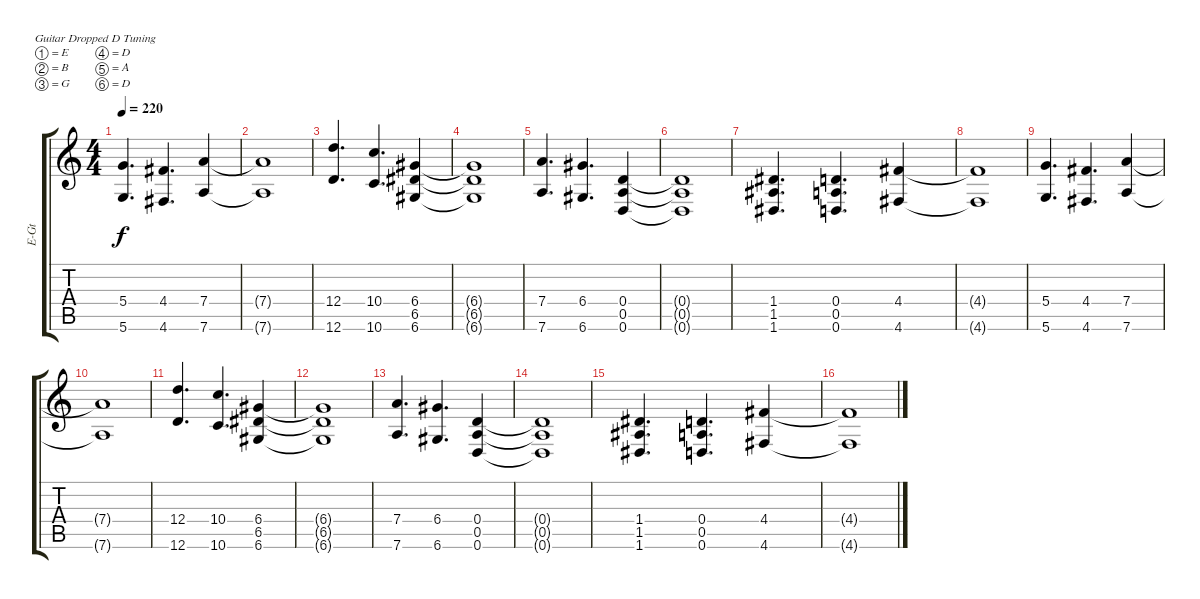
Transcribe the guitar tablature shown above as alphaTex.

\bracketExtendMode groupsimilarinstruments
\otherSystemsTrackNameOrientation horizontal
\track ("Guitar-spare" "E-Gt") {instrument distortionguitar}
\staff {score tabs}
\tuning (E4 B3 G3 D3 A2 D2)
\ts (4 4)
\tempo 220
\clef g2
\ks c
(5.4 5.6).4{d dy f beam Up} (4.4{acc #} 4.6{acc #}).4{d beam Up} (7.4 7.6).4{beam Up} |
(7.4{t} 7.6{t}).1{beam Up} |
(12.4 12.6).4{d beam Up} (10.4 10.6).4{d beam Up} (6.4{acc #} 6.5{acc #} 6.6{acc #}).4{beam Up} |
(6.4{t acc #} 6.5{t acc #} 6.6{t acc #}).1{beam Up} |
(7.4 7.6).4{d beam Up} (6.4{acc #} 6.6{acc #}).4{d beam Up} (0.4 0.5 0.6).4{beam Up} |
(0.4{t} 0.5{t} 0.6{t}).1{beam Up} |
(1.4{acc #} 1.5{acc #} 1.6{acc #}).4{d beam Up} (0.4 0.5 0.6).4{d beam Up} (4.4{acc #} 4.6{acc #}).4{beam Up} |
(4.4{t acc #} 4.6{t acc #}).1{beam Up} |
(5.4 5.6).4{d beam Up} (4.4{acc #} 4.6{acc #}).4{d beam Up} (7.4 7.6).4{beam Up} |
(7.4{t} 7.6{t}).1{beam Up} |
(12.4 12.6).4{d beam Up} (10.4 10.6).4{d beam Up} (6.4{acc #} 6.5{acc #} 6.6{acc #}).4{beam Up} |
(6.4{t acc #} 6.5{t acc #} 6.6{t acc #}).1{beam Up} |
(7.4 7.6).4{d beam Up} (6.4{acc #} 6.6{acc #}).4{d beam Up} (0.4 0.5 0.6).4{beam Up} |
(0.4{t} 0.5{t} 0.6{t}).1{beam Up} |
(1.4{acc #} 1.5{acc #} 1.6{acc #}).4{d beam Up} (0.4 0.5 0.6).4{d beam Up} (4.4{acc #} 4.6{acc #}).4{beam Up} |
(4.4{t acc #} 4.6{t acc #}).1{beam Up}
